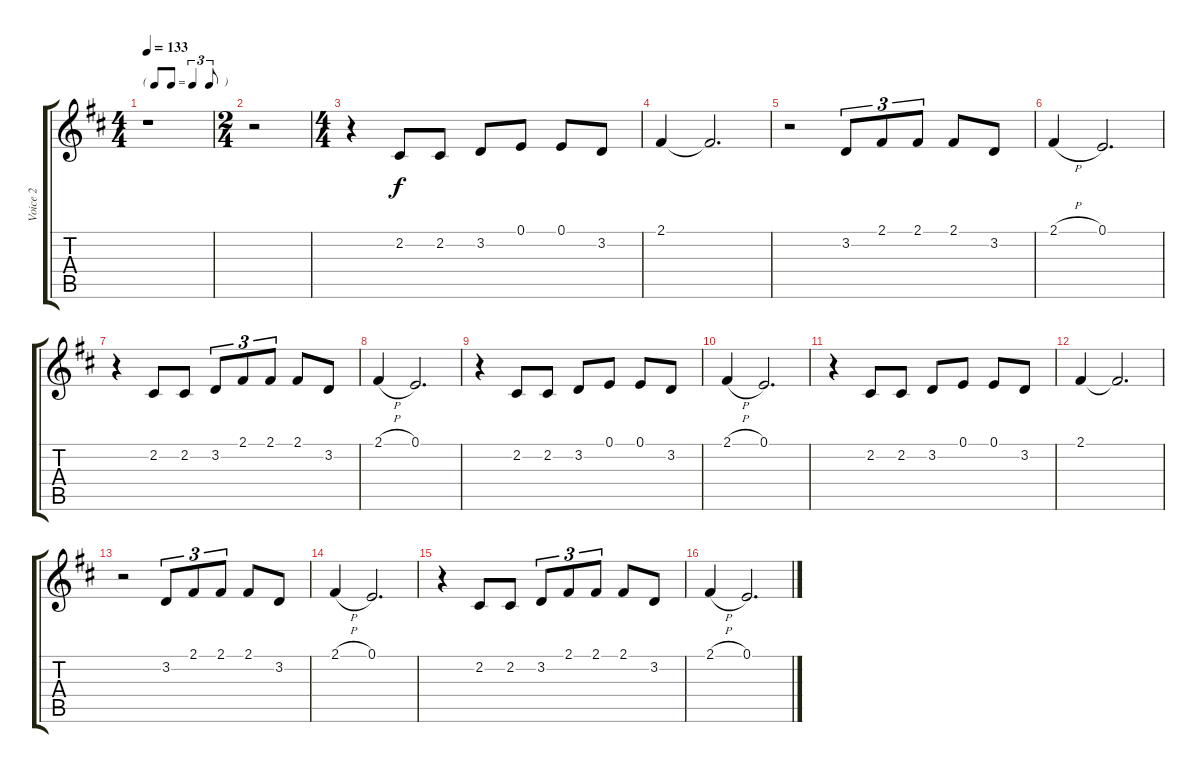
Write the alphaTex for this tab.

\track ("Voice 2" "Voice 2") {instrument altosax}
\staff {score tabs}
\tuning (E4 B3 G3 D3 A2 E2) {hide}
\ts (4 4)
\tf triplet8th
\tempo 133
\clef g2
\ks d
r.1{dy f} |
\ts (2 4)
r.2 |
\ts (4 4)
r.4 2.2.8 2.2.8 3.2.8 0.1.8 0.1.8 3.2.8 |
2.1.4 2.1{t}.2{d} |
r.2 3.2.8{tu (3 2)} 2.1.8{tu (3 2)} 2.1.8{tu (3 2)} 2.1.8 3.2.8 |
2.1{h}.4 0.1.2{d} |
r.4 2.2.8 2.2.8 3.2.8{tu (3 2)} 2.1.8{tu (3 2)} 2.1.8{tu (3 2)} 2.1.8 3.2.8 |
2.1{h}.4 0.1.2{d} |
r.4 2.2.8 2.2.8 3.2.8 0.1.8 0.1.8 3.2.8 |
2.1{h}.4 0.1.2{d} |
r.4 2.2.8 2.2.8 3.2.8 0.1.8 0.1.8 3.2.8 |
2.1.4 2.1{t}.2{d} |
r.2 3.2.8{tu (3 2)} 2.1.8{tu (3 2)} 2.1.8{tu (3 2)} 2.1.8 3.2.8 |
2.1{h}.4 0.1.2{d} |
r.4 2.2.8 2.2.8 3.2.8{tu (3 2)} 2.1.8{tu (3 2)} 2.1.8{tu (3 2)} 2.1.8 3.2.8 |
2.1{h}.4 0.1.2{d}
